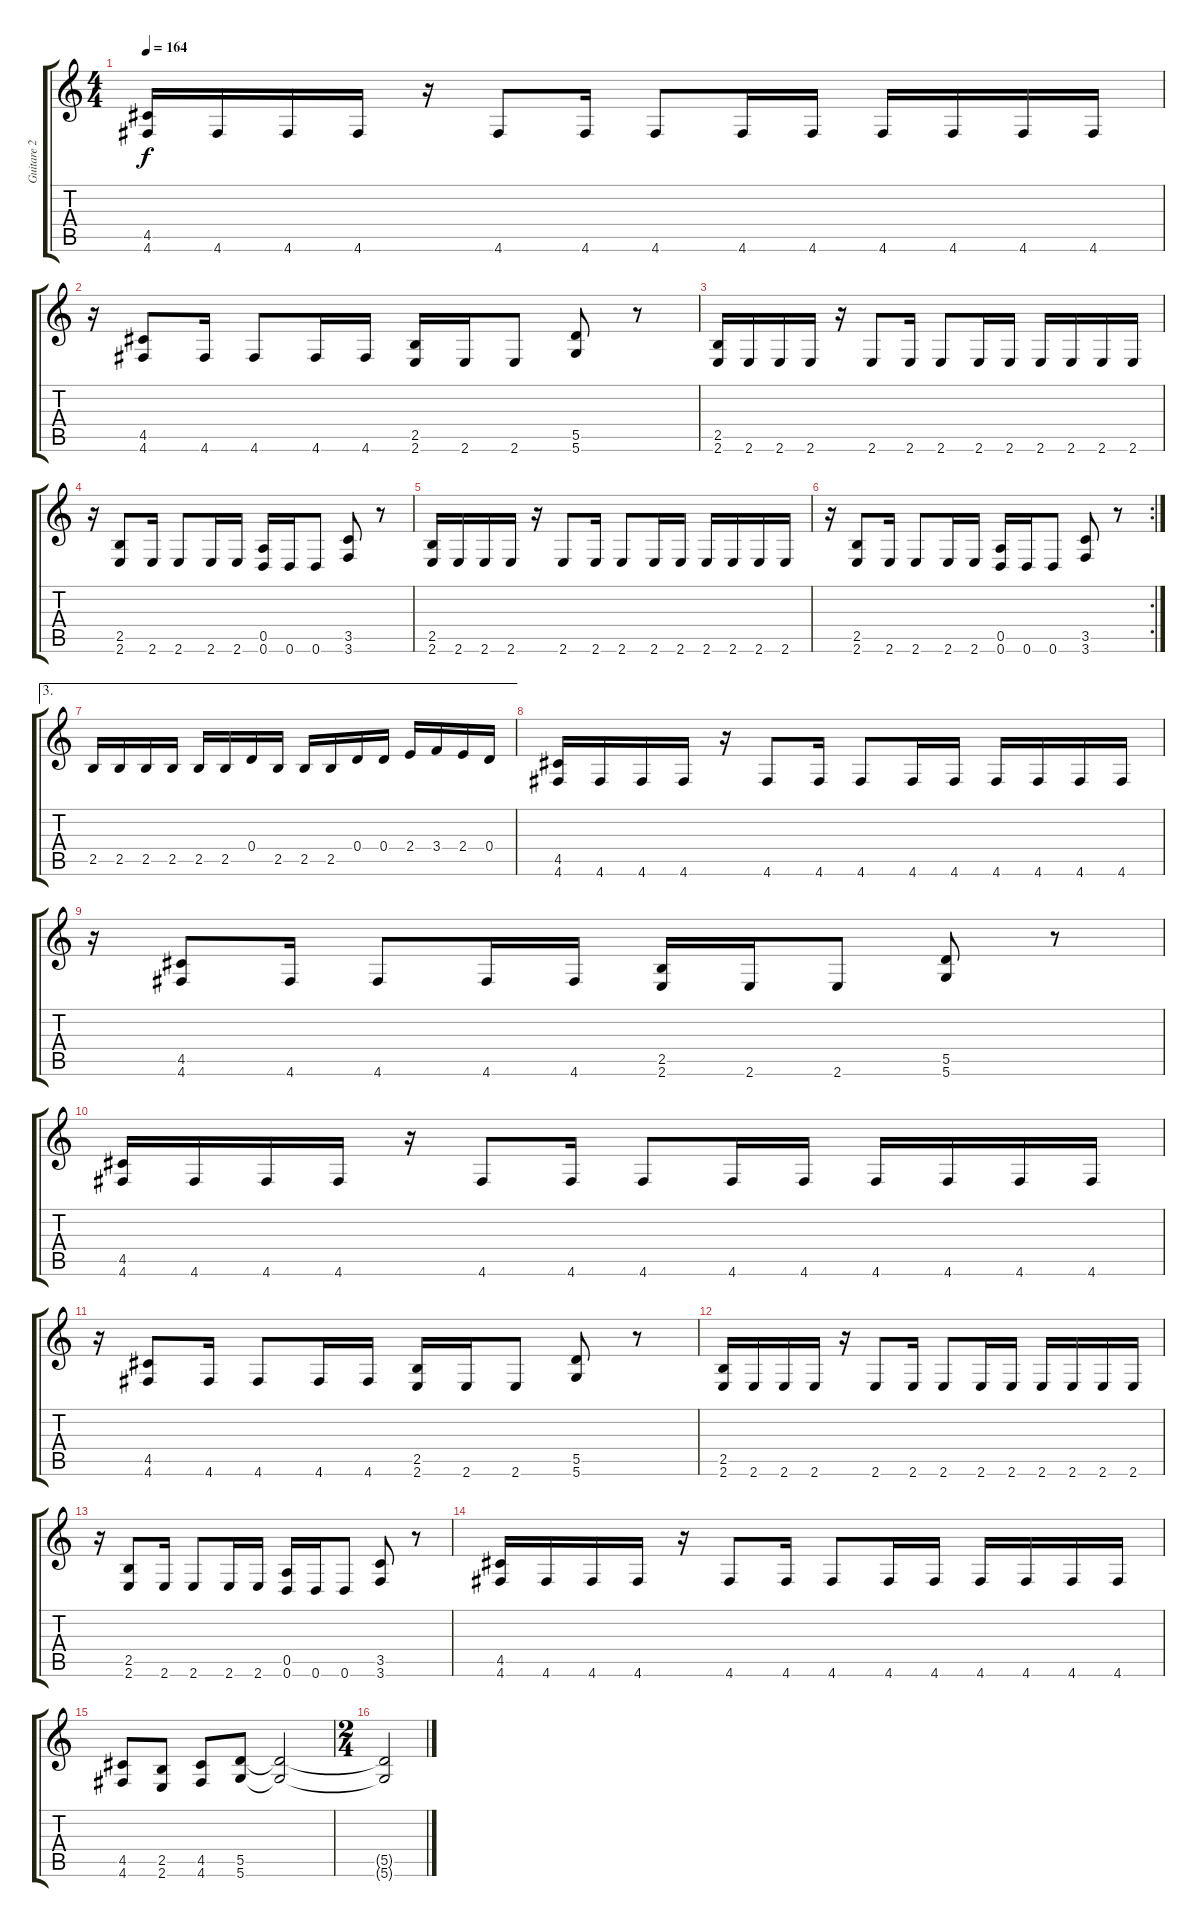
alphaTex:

\track ("Guitare 2" "Guitare 2") {instrument distortionguitar}
\staff {score tabs}
\tuning (E4 B3 G3 D3 A2 D2) {hide}
\ts (4 4)
\tempo 164
\clef g2
\ks c
(4.5 4.6).16{dy f} 4.6.16 4.6.16 4.6.16 r.16 4.6.8 4.6.16 4.6.8 4.6.16 4.6.16 4.6.16 4.6.16 4.6.16 4.6.16 |
r.16 (4.5 4.6).8 4.6.16 4.6.8 4.6.16 4.6.16 (2.5 2.6).16 2.6.16 2.6.8 (5.5 5.6).8 r.8 |
(2.5 2.6).16 2.6.16 2.6.16 2.6.16 r.16 2.6.8 2.6.16 2.6.8 2.6.16 2.6.16 2.6.16 2.6.16 2.6.16 2.6.16 |
r.16 (2.5 2.6).8 2.6.16 2.6.8 2.6.16 2.6.16 (0.5 0.6).16 0.6.16 0.6.8 (3.5 3.6).8 r.8 |
(2.5 2.6).16 2.6.16 2.6.16 2.6.16 r.16 2.6.8 2.6.16 2.6.8 2.6.16 2.6.16 2.6.16 2.6.16 2.6.16 2.6.16 |
\rc 2
r.16 (2.5 2.6).8 2.6.16 2.6.8 2.6.16 2.6.16 (0.5 0.6).16 0.6.16 0.6.8 (3.5 3.6).8 r.8 |
\ae 3
2.5.16 2.5.16 2.5.16 2.5.16 2.5.16 2.5.16 0.4.16 2.5.16 2.5.16 2.5.16 0.4.16 0.4.16 2.4.16 3.4.16 2.4.16 0.4.16 |
(4.5 4.6).16 4.6.16 4.6.16 4.6.16 r.16 4.6.8 4.6.16 4.6.8 4.6.16 4.6.16 4.6.16 4.6.16 4.6.16 4.6.16 |
r.16 (4.5 4.6).8 4.6.16 4.6.8 4.6.16 4.6.16 (2.5 2.6).16 2.6.16 2.6.8 (5.5 5.6).8 r.8 |
(4.5 4.6).16 4.6.16 4.6.16 4.6.16 r.16 4.6.8 4.6.16 4.6.8 4.6.16 4.6.16 4.6.16 4.6.16 4.6.16 4.6.16 |
r.16 (4.5 4.6).8 4.6.16 4.6.8 4.6.16 4.6.16 (2.5 2.6).16 2.6.16 2.6.8 (5.5 5.6).8 r.8 |
(2.5 2.6).16 2.6.16 2.6.16 2.6.16 r.16 2.6.8 2.6.16 2.6.8 2.6.16 2.6.16 2.6.16 2.6.16 2.6.16 2.6.16 |
r.16 (2.5 2.6).8 2.6.16 2.6.8 2.6.16 2.6.16 (0.5 0.6).16 0.6.16 0.6.8 (3.5 3.6).8 r.8 |
(4.5 4.6).16 4.6.16 4.6.16 4.6.16 r.16 4.6.8 4.6.16 4.6.8 4.6.16 4.6.16 4.6.16 4.6.16 4.6.16 4.6.16 |
(4.5 4.6).8 (2.5 2.6).8 (4.5 4.6).8 (5.5 5.6).8 (5.5{t} 5.6{t}).2 |
\ts (2 4)
(5.5{t} 5.6{t}).2
